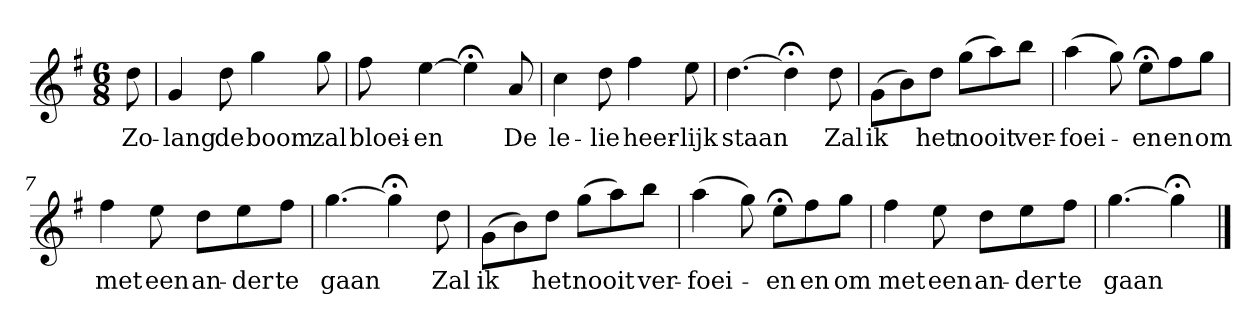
**kern	**text
*part1	*part1
*staff1	*staff1
*k[f#]	*
*G:	*
*M6/8	*
*MM120	*
=	=
8dd	Zo-
=1	=1
4g	-lang
8dd	de
4gg	boom
8gg	zal
=2	=2
8ff#	bloei-
[4ee	-en
4ee;<]	.
8a	De
=3	=3
4cc	le-
8dd	-lie
4ff#	heer-
8ee	-lijk
=4	=4
[4.dd	staan
4dd;<]	.
8dd	Zal
=5	=5
(8gL	ik
8b)	.
8ddJ	het
(8ggL	nooit
8aa)	.
8bbJ	ver-
=6	=6
(4aa	-foei-
8gg)	.
8ee;<L	-en
8ff#	en
8ggJ	om
=7	=7
4ff#	met
8ee	een
8ddL	an-
8ee	-der
8ff#J	te
=8	=8
[4.gg	gaan
4gg;<]	.
8dd	Zal
=9	=9
(8gL	ik
8b)	.
8ddJ	het
(8ggL	nooit
8aa)	.
8bbJ	ver-
=10	=10
(4aa	-foei-
8gg)	.
8ee;<L	-en
8ff#	en
8ggJ	om
=11	=11
4ff#	met
8ee	een
8ddL	an-
8ee	-der
8ff#J	te
=12	=12
[4.gg	gaan
4gg;<]	.
==	==
*-	*-
